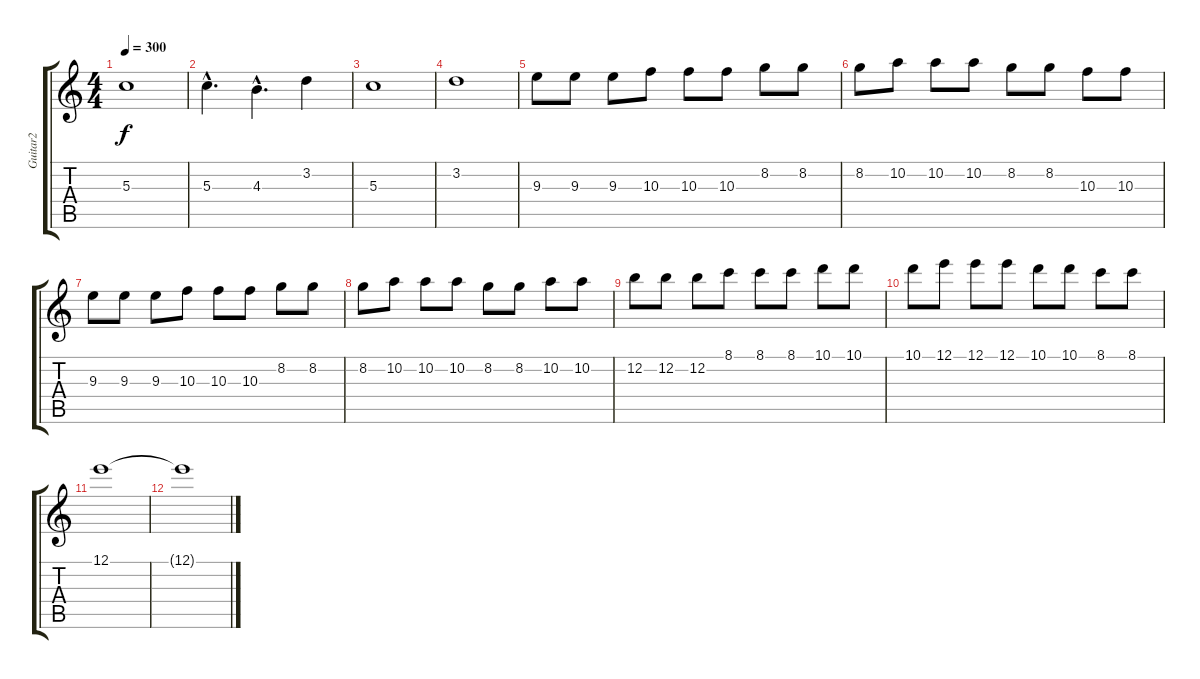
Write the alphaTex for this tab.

\track ("Guitar2" "Guitar2") {instrument overdrivenguitar}
\staff {score tabs}
\tuning (E4 B3 G3 D3 A2 E2) {hide}
\ts (4 4)
\tempo 300
\clef g2
\ks c
5.3.1{dy f} |
5.3{hac}.4{d} 4.3{hac}.4{d} 3.2.4 |
5.3.1 |
3.2.1 |
9.3.8 9.3.8 9.3.8 10.3.8 10.3.8 10.3.8 8.2.8 8.2.8 |
8.2.8 10.2.8 10.2.8 10.2.8 8.2.8 8.2.8 10.3.8 10.3.8 |
9.3.8 9.3.8 9.3.8 10.3.8 10.3.8 10.3.8 8.2.8 8.2.8 |
8.2.8 10.2.8 10.2.8 10.2.8 8.2.8 8.2.8 10.2.8 10.2.8 |
12.2.8 12.2.8 12.2.8 8.1.8 8.1.8 8.1.8 10.1.8 10.1.8 |
10.1.8 12.1.8 12.1.8 12.1.8 10.1.8 10.1.8 8.1.8 8.1.8 |
12.1.1 |
12.1{t}.1
